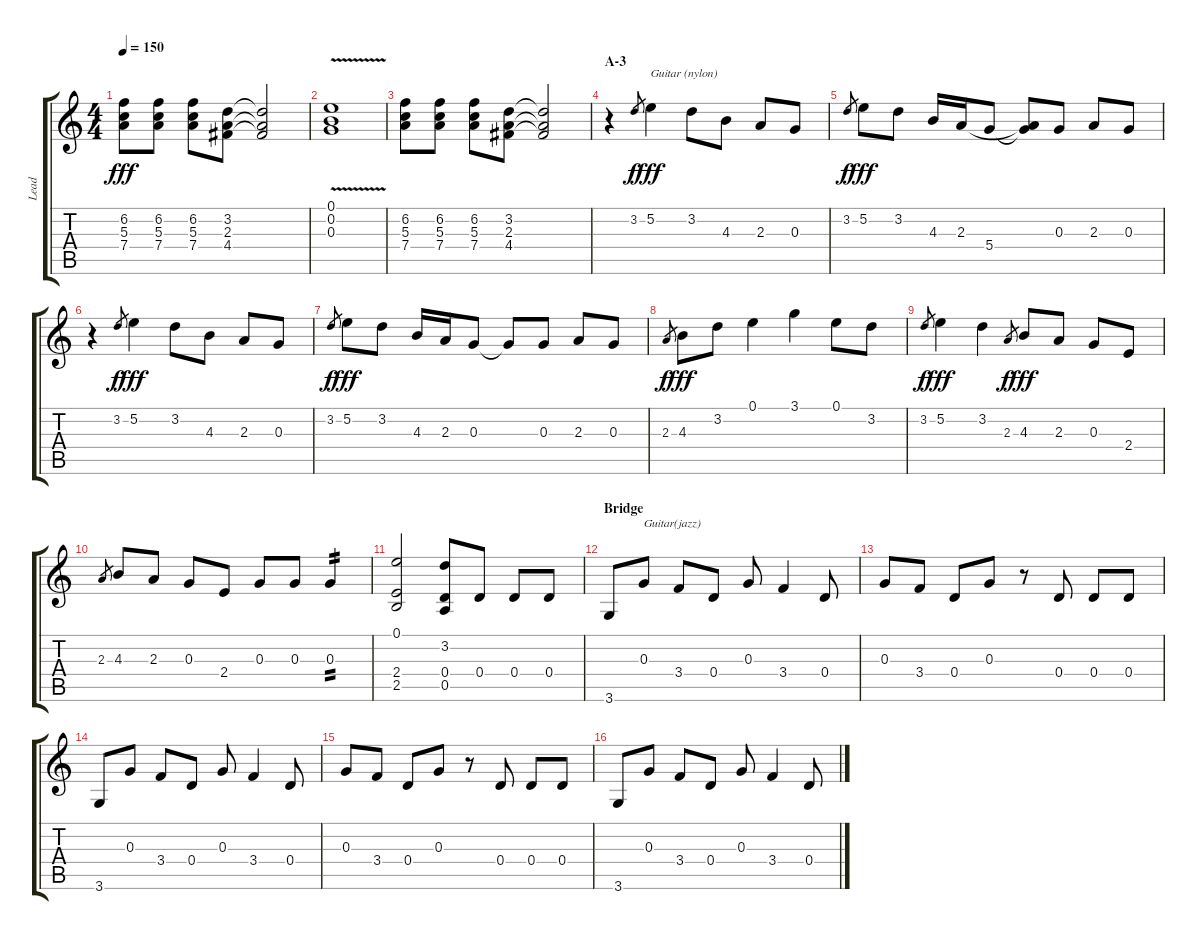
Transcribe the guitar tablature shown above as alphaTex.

\track ("Lead" "Lead") {instrument electricguitarjazz}
\staff {score tabs}
\tuning (E4 B3 G3 D3 A2 E2) {hide}
\ts (4 4)
\tempo 150
\clef g2
\ks c
(6.2 5.3 7.4).8{dy fff} (6.2 5.3 7.4).8 (6.2 5.3 7.4).8 (3.2 2.3 4.4).8 (3.2{t} 2.3{t} 4.4{t}).2 |
(0.1{v} 0.2{v} 0.3{v}).1 |
(6.2 5.3 7.4).8 (6.2 5.3 7.4).8 (6.2 5.3 7.4).8 (3.2 2.3 4.4).8 (3.2{t} 2.3{t} 4.4{t}).2 |
\section ("" "A-3")
r.4 3.2.8{gr dy f} 5.2.4{txt "Guitar (nylon)" dy fff volume 14 instrument acousticguitarnylon} 3.2.8 4.3.8 2.3.8 0.3.8 |
3.2.8{gr dy f} 5.2.8{dy fff} 3.2.8 4.3.16 2.3.16 5.4.8 (2.3{t} 5.4{t}).8 0.3.8 2.3.8 0.3.8 |
r.4 3.2.8{gr dy f} 5.2.4{dy fff} 3.2.8 4.3.8 2.3.8 0.3.8 |
3.2.8{gr dy f} 5.2.8{dy fff} 3.2.8 4.3.16 2.3.16 0.3.8 0.3{t}.8 0.3.8 2.3.8 0.3.8 |
2.3.8{gr dy f} 4.3.8{dy fff} 3.2.8 0.1.4 3.1.4 0.1.8 3.2.8 |
3.2.8{gr dy f} 5.2.4{dy fff} 3.2.4 2.3.8{gr dy f} 4.3.8{dy fff} 2.3.8 0.3.8 2.4.8 |
2.3.8{gr} 4.3.8 2.3.8 0.3.8 2.4.8 0.3.8 0.3.8 0.3.4{tp 2} |
(0.1 2.4 2.5).2 (3.2 0.4 0.5).8 0.4.8 0.4.8 0.4.8 |
\section ("" "Bridge")
3.6.8{instrument electricguitarjazz} 0.3.8{txt "Guitar(jazz)"} 3.4.8 0.4.8 0.3.8 3.4.4 0.4.8 |
0.3.8 3.4.8 0.4.8 0.3.8 r.8 0.4.8 0.4.8 0.4.8 |
3.6.8 0.3.8 3.4.8 0.4.8 0.3.8 3.4.4 0.4.8 |
0.3.8 3.4.8 0.4.8 0.3.8 r.8 0.4.8 0.4.8 0.4.8 |
3.6.8 0.3.8 3.4.8 0.4.8 0.3.8 3.4.4 0.4.8
